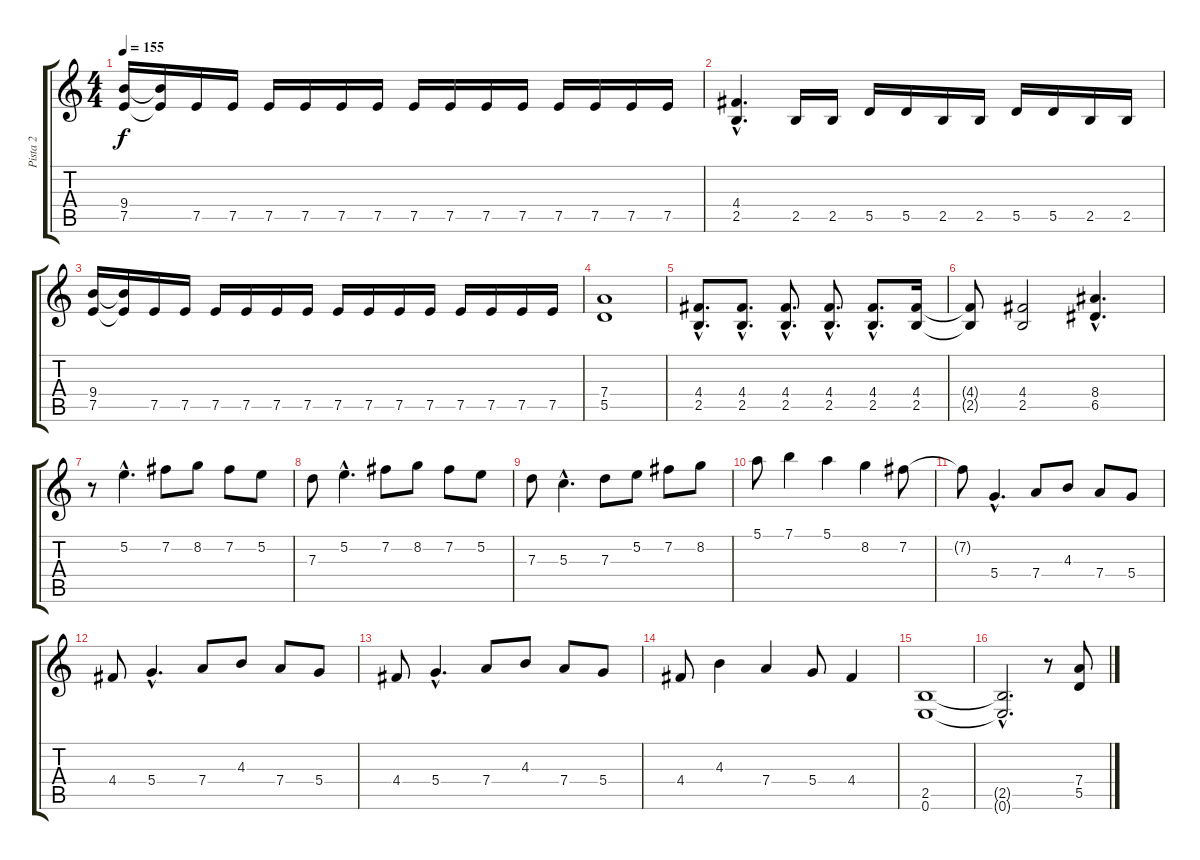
\track ("Pista 2" "Pista 2") {instrument distortionguitar}
\staff {score tabs}
\tuning (E4 B3 G3 D3 A2 E2) {hide}
\ts (4 4)
\tempo 155
\clef g2
\ks c
(9.4 7.5).16{dy f} (9.4{t} 7.5{t}).16 7.5.16 7.5.16 7.5.16 7.5.16 7.5.16 7.5.16 7.5.16 7.5.16 7.5.16 7.5.16 7.5.16 7.5.16 7.5.16 7.5.16 |
(4.4{hac} 2.5{hac}).4{d} 2.5.16 2.5.16 5.5.16 5.5.16 2.5.16 2.5.16 5.5.16 5.5.16 2.5.16 2.5.16 |
(9.4 7.5).16 (9.4{t} 7.5{t}).16 7.5.16 7.5.16 7.5.16 7.5.16 7.5.16 7.5.16 7.5.16 7.5.16 7.5.16 7.5.16 7.5.16 7.5.16 7.5.16 7.5.16 |
(7.4 5.5).1 |
(4.4{hac} 2.5{hac}).8{d} (4.4{hac} 2.5{hac}).8{d} (4.4{hac} 2.5{hac}).8{d} (4.4{hac} 2.5{hac}).8{d} (4.4{hac} 2.5{hac}).8{d} (4.4 2.5).16 |
(4.4{t} 2.5{t}).8 (4.4 2.5).2 (8.4{hac} 6.5{hac}).4{d} |
r.8 5.2{hac}.4{d} 7.2.8 8.2.8 7.2.8 5.2.8 |
7.3.8 5.2{hac}.4{d} 7.2.8 8.2.8 7.2.8 5.2.8 |
7.3.8 5.3{hac}.4{d} 7.3.8 5.2.8 7.2.8 8.2.8 |
5.1.8 7.1.4 5.1.4 8.2.4 7.2.8 |
7.2{t}.8 5.4{hac}.4{d} 7.4.8 4.3.8 7.4.8 5.4.8 |
4.4.8 5.4{hac}.4{d} 7.4.8 4.3.8 7.4.8 5.4.8 |
4.4.8 5.4{hac}.4{d} 7.4.8 4.3.8 7.4.8 5.4.8 |
4.4.8 4.3.4 7.4.4 5.4.8 4.4.4 |
(2.5 0.6).1 |
(2.5{hac t} 0.6{hac t}).2{d} r.8 (7.4 5.5).8
